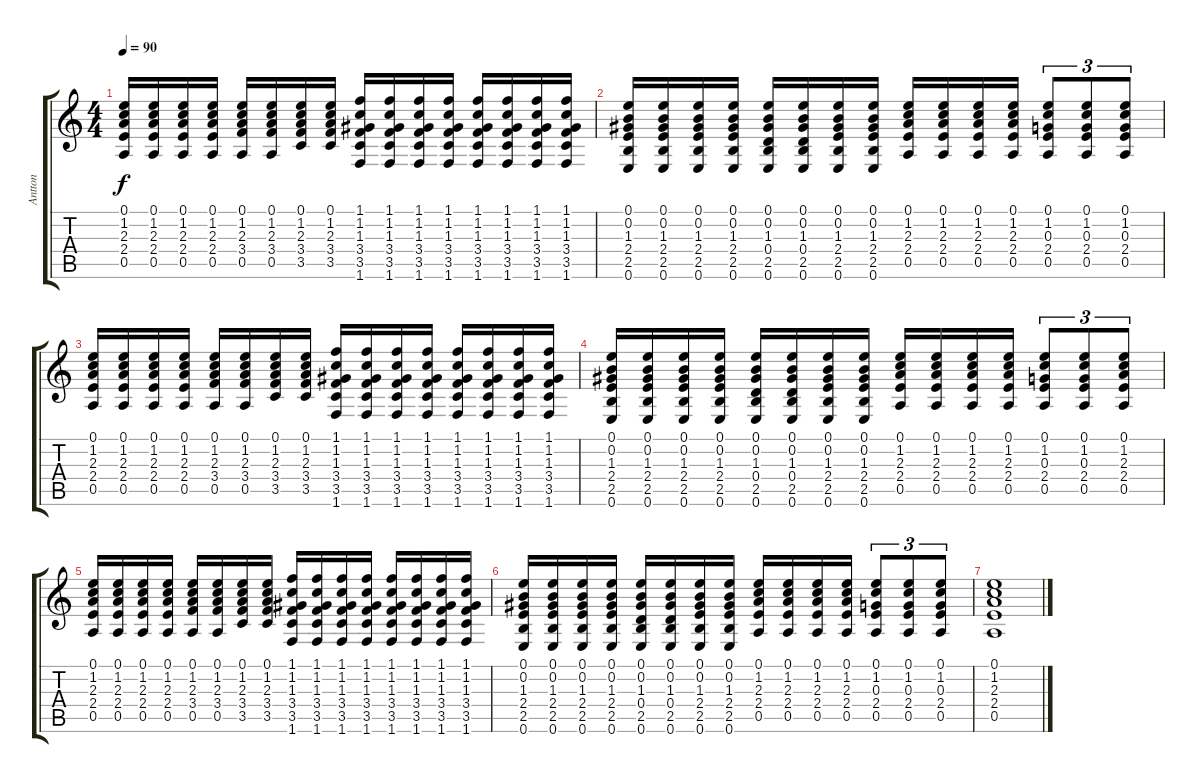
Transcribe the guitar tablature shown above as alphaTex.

\track ("Antton" "Antton") {instrument acousticguitarnylon}
\staff {score tabs}
\tuning (E4 B3 G3 D3 A2 E2) {hide}
\ts (4 4)
\tempo 90
\clef g2
\ks c
(0.1 1.2 2.3 2.4 0.5).16{dy f} (0.1 1.2 2.3 2.4 0.5).16 (0.1 1.2 2.3 2.4 0.5).16 (0.1 1.2 2.3 2.4 0.5).16 (0.1 1.2 2.3 3.4 0.5).16 (0.1 1.2 2.3 3.4 0.5).16 (0.1 1.2 2.3 3.4 3.5).16 (0.1 1.2 2.3 3.4 3.5).16 (1.1 1.2 1.3 3.4 3.5 1.6).16 (1.1 1.2 1.3 3.4 3.5 1.6).16 (1.1 1.2 1.3 3.4 3.5 1.6).16 (1.1 1.2 1.3 3.4 3.5 1.6).16 (1.1 1.2 1.3 3.4 3.5 1.6).16 (1.1 1.2 1.3 3.4 3.5 1.6).16 (1.1 1.2 1.3 3.4 3.5 1.6).16 (1.1 1.2 1.3 3.4 3.5 1.6).16 |
(0.1 0.2 1.3 2.4 2.5 0.6).16 (0.1 0.2 1.3 2.4 2.5 0.6).16 (0.1 0.2 1.3 2.4 2.5 0.6).16 (0.1 0.2 1.3 2.4 2.5 0.6).16 (0.1 0.2 1.3 0.4 2.5 0.6).16 (0.1 0.2 1.3 0.4 2.5 0.6).16 (0.1 0.2 1.3 2.4 2.5 0.6).16 (0.1 0.2 1.3 2.4 2.5 0.6).16 (0.1 1.2 2.3 2.4 0.5).16 (0.1 1.2 2.3 2.4 0.5).16 (0.1 1.2 2.3 2.4 0.5).16 (0.1 1.2 2.3 2.4 0.5).16 (0.1 1.2 0.3 2.4 0.5).8{tu (3 2)} (0.1 1.2 0.3 2.4 0.5).8{tu (3 2)} (0.1 1.2 0.3 2.4 0.5).8{tu (3 2)} |
(0.1 1.2 2.3 2.4 0.5).16 (0.1 1.2 2.3 2.4 0.5).16 (0.1 1.2 2.3 2.4 0.5).16 (0.1 1.2 2.3 2.4 0.5).16 (0.1 1.2 2.3 3.4 0.5).16 (0.1 1.2 2.3 3.4 0.5).16 (0.1 1.2 2.3 3.4 3.5).16 (0.1 1.2 2.3 3.4 3.5).16 (1.1 1.2 1.3 3.4 3.5 1.6).16 (1.1 1.2 1.3 3.4 3.5 1.6).16 (1.1 1.2 1.3 3.4 3.5 1.6).16 (1.1 1.2 1.3 3.4 3.5 1.6).16 (1.1 1.2 1.3 3.4 3.5 1.6).16 (1.1 1.2 1.3 3.4 3.5 1.6).16 (1.1 1.2 1.3 3.4 3.5 1.6).16 (1.1 1.2 1.3 3.4 3.5 1.6).16 |
(0.1 0.2 1.3 2.4 2.5 0.6).16 (0.1 0.2 1.3 2.4 2.5 0.6).16 (0.1 0.2 1.3 2.4 2.5 0.6).16 (0.1 0.2 1.3 2.4 2.5 0.6).16 (0.1 0.2 1.3 0.4 2.5 0.6).16 (0.1 0.2 1.3 0.4 2.5 0.6).16 (0.1 0.2 1.3 2.4 2.5 0.6).16 (0.1 0.2 1.3 2.4 2.5 0.6).16 (0.1 1.2 2.3 2.4 0.5).16 (0.1 1.2 2.3 2.4 0.5).16 (0.1 1.2 2.3 2.4 0.5).16 (0.1 1.2 2.3 2.4 0.5).16 (0.1 1.2 0.3 2.4 0.5).8{tu (3 2)} (0.1 1.2 0.3 2.4 0.5).8{tu (3 2)} (0.1 1.2 2.3 2.4 0.5).8{tu (3 2)} |
(0.1 1.2 2.3 2.4 0.5).16 (0.1 1.2 2.3 2.4 0.5).16 (0.1 1.2 2.3 2.4 0.5).16 (0.1 1.2 2.3 2.4 0.5).16 (0.1 1.2 2.3 3.4 0.5).16 (0.1 1.2 2.3 3.4 0.5).16 (0.1 1.2 2.3 3.4 3.5).16 (0.1 1.2 2.3 3.4 3.5).16 (1.1 1.2 1.3 3.4 3.5 1.6).16 (1.1 1.2 1.3 3.4 3.5 1.6).16 (1.1 1.2 1.3 3.4 3.5 1.6).16 (1.1 1.2 1.3 3.4 3.5 1.6).16 (1.1 1.2 1.3 3.4 3.5 1.6).16 (1.1 1.2 1.3 3.4 3.5 1.6).16 (1.1 1.2 1.3 3.4 3.5 1.6).16 (1.1 1.2 1.3 3.4 3.5 1.6).16 |
(0.1 0.2 1.3 2.4 2.5 0.6).16 (0.1 0.2 1.3 2.4 2.5 0.6).16 (0.1 0.2 1.3 2.4 2.5 0.6).16 (0.1 0.2 1.3 2.4 2.5 0.6).16 (0.1 0.2 1.3 0.4 2.5 0.6).16 (0.1 0.2 1.3 0.4 2.5 0.6).16 (0.1 0.2 1.3 2.4 2.5 0.6).16 (0.1 0.2 1.3 2.4 2.5 0.6).16 (0.1 1.2 2.3 2.4 0.5).16 (0.1 1.2 2.3 2.4 0.5).16 (0.1 1.2 2.3 2.4 0.5).16 (0.1 1.2 2.3 2.4 0.5).16 (0.1 1.2 0.3 2.4 0.5).8{tu (3 2)} (0.1 1.2 0.3 2.4 0.5).8{tu (3 2)} (0.1 1.2 0.3 2.4 0.5).8{tu (3 2)} |
(0.1 1.2 2.3 2.4 0.5).1
